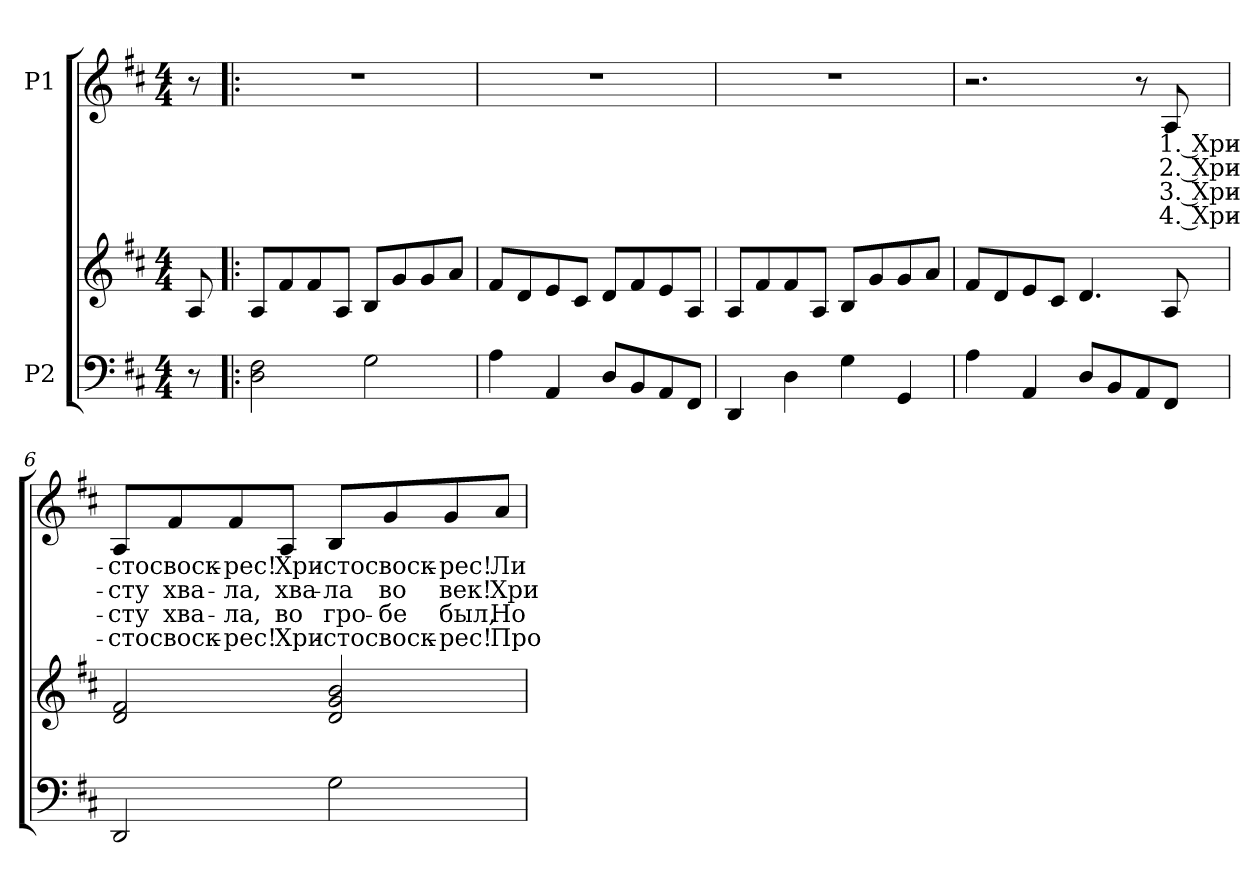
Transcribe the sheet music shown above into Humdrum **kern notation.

**kern	**kern	**kern	**text	**text	**text	**text
*part2	*part2	*part1	*part1	*part1	*part1	*part1
*staff3	*staff2	*staff1	*staff1	*staff1	*staff1	*staff1
*I"P2	*	*I"P1	*	*	*	*
!!LO:PB:g=z
*clefF4	*clefG2	*clefG2	*	*	*	*
*k[f#c#]	*k[f#c#]	*k[f#c#]	*	*	*	*
*D:	*D:	*D:	*	*	*	*
*M4/4	*M4/4	*M4/4	*	*	*	*
=1	=1	=1	=1	=1	=1	=1
8r	8Ai/	8r	.	.	.	.
=2!|:	=2!|:	=2!|:	=2!|:	=2!|:	=2!|:	=2!|:
2Di\ 2F#i	8Ai/L	1r	.	.	.	.
.	8f#i/	.	.	.	.	.
.	8f#i/	.	.	.	.	.
.	8Ai/J	.	.	.	.	.
2Gi\	8Bi/L	.	.	.	.	.
.	8gi/	.	.	.	.	.
.	8gi/	.	.	.	.	.
.	8ai/J	.	.	.	.	.
=3	=3	=3	=3	=3	=3	=3
4Ai\	8f#i/L	1r	.	.	.	.
.	8di/	.	.	.	.	.
4AAi/	8ei/	.	.	.	.	.
.	8c#i/J	.	.	.	.	.
8Di/L	8di/L	.	.	.	.	.
8BBi/	8f#i/	.	.	.	.	.
8AAi/	8ei/	.	.	.	.	.
8FF#i/J	8Ai/J	.	.	.	.	.
=4	=4	=4	=4	=4	=4	=4
4DDi/	8Ai/L	1r	.	.	.	.
.	8f#i/	.	.	.	.	.
4Di\	8f#i/	.	.	.	.	.
.	8Ai/J	.	.	.	.	.
4Gi\	8Bi/L	.	.	.	.	.
.	8gi/	.	.	.	.	.
4GGi/	8gi/	.	.	.	.	.
.	8ai/J	.	.	.	.	.
!!LO:LB:g=z
=5	=5	=5	=5	=5	=5	=5
4Ai\	8f#i/L	2.r	.	.	.	.
.	8di/	.	.	.	.	.
4AAi/	8ei/	.	.	.	.	.
.	8c#i/J	.	.	.	.	.
8Di/L	4.di/	.	.	.	.	.
8BBi/	.	.	.	.	.	.
8AAi/	.	8r	.	.	.	.
!	!	!	!LO:LY:b:color=#000000	!LO:LY:b:color=#000000	!LO:LY:b:color=#000000	!LO:LY:b:color=#000000
8FF#i/J	8Ai/	8Ai/	1. Хри-	2. Хри-	3. Хри-	4. Хри-
=6	=6	=6	=6	=6	=6	=6
!	!	!	!LO:LY:b:color=#000000	!LO:LY:b:color=#000000	!LO:LY:b:color=#000000	!LO:LY:b:color=#000000
2DDi/	2di/ 2f#i	8Ai/L	-стос	-сту	-сту	-стос
!	!	!	!LO:LY:b:color=#000000	!LO:LY:b:color=#000000	!LO:LY:b:color=#000000	!LO:LY:b:color=#000000
.	.	8f#i/	воск-	хва-	хва-	воск-
!	!	!	!LO:LY:b:color=#000000	!LO:LY:b:color=#000000	!LO:LY:b:color=#000000	!LO:LY:b:color=#000000
.	.	8f#i/	-рес!	-ла,	-ла,	-рес!
!	!	!	!LO:LY:b:color=#000000	!LO:LY:b:color=#000000	!LO:LY:b:color=#000000	!LO:LY:b:color=#000000
.	.	8Ai/J	Хри-	хва-	во	Хри-
!	!	!	!LO:LY:b:color=#000000	!LO:LY:b:color=#000000	!LO:LY:b:color=#000000	!LO:LY:b:color=#000000
2Gi\	2di/ 2gi 2bi	8Bi/L	-стос	-ла	гро-	-стос
!	!	!	!LO:LY:b:color=#000000	!LO:LY:b:color=#000000	!LO:LY:b:color=#000000	!LO:LY:b:color=#000000
.	.	8gi/	воск-	во	-бе	воск-
!	!	!	!LO:LY:b:color=#000000	!LO:LY:b:color=#000000	!LO:LY:b:color=#000000	!LO:LY:b:color=#000000
.	.	8gi/	-рес!	век!	был,	-рес!
!	!	!	!LO:LY:b:color=#000000	!LO:LY:b:color=#000000	!LO:LY:b:color=#000000	!LO:LY:b:color=#000000
.	.	8ai/J	Ли-	Хри-	Но	Про-
=	=	=	=	=	=	=
*-	*-	*-	*-	*-	*-	*-
